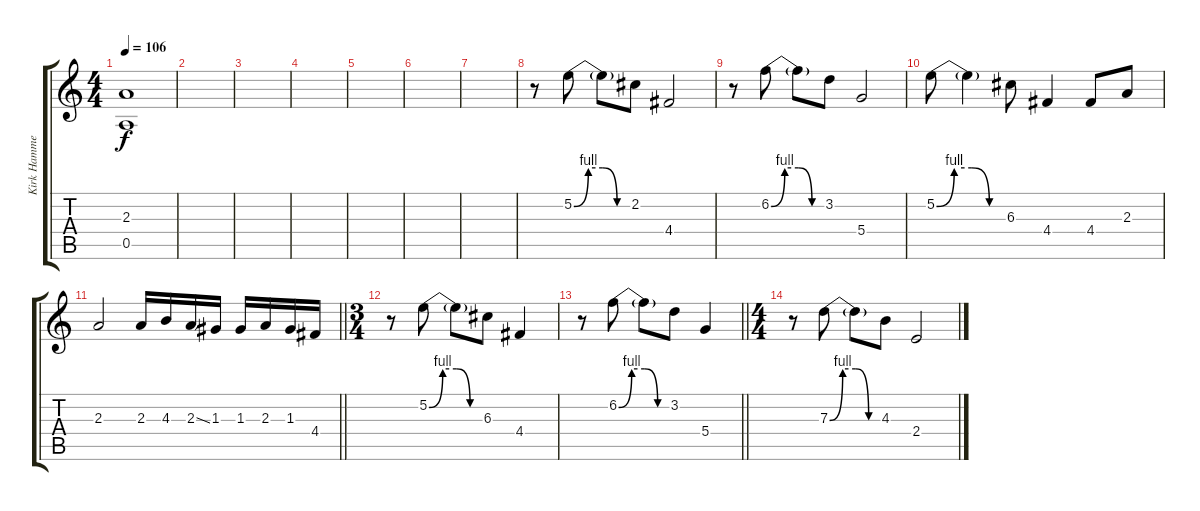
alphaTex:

\track ("Kirk Hammett" "Kirk Hamme") {instrument distortionguitar}
\staff {score tabs}
\tuning (E4 B3 G3 D3 A2 E2) {hide}
\ts (4 4)
\tempo 106
\clef g2
\ks c
(2.3 0.5).1{dy f} |
|
|
|
|
|
|
r.8 5.2{be (custom 0 0 15 4 30 4 45 0 60 0)}.8 5.2{t}.8 2.2.8 4.4.2 |
r.8 6.2{be (custom 0 0 15 4 30 4 45 0 60 0)}.8 6.2{t}.8 3.2.8 5.4.2 |
5.2{be (custom 0 0 15 4 30 4 45 0 60 0)}.8 5.2{t}.4 6.3.8 4.4.4 4.4.8 2.3.8 |
\barLineRight lightlight
2.3.2 2.3.16 4.3.16 2.3{ss}.16 1.3.16 1.3.16 2.3.16 1.3.16 4.4.16 |
\ts (3 4)
r.8 5.2{be (custom 0 0 15 4 30 4 45 0 60 0)}.8 5.2{t}.8 6.3.8 4.4.4 |
\barLineRight lightlight
r.8 6.2{be (custom 0 0 15 4 30 4 45 0 60 0)}.8 6.2{t}.8 3.2.8 5.4.4 |
\ts (4 4)
r.8 7.3{be (custom 0 0 15 4 30 4 45 0 60 0)}.8 7.3{t}.8 4.3.8 2.4.2
